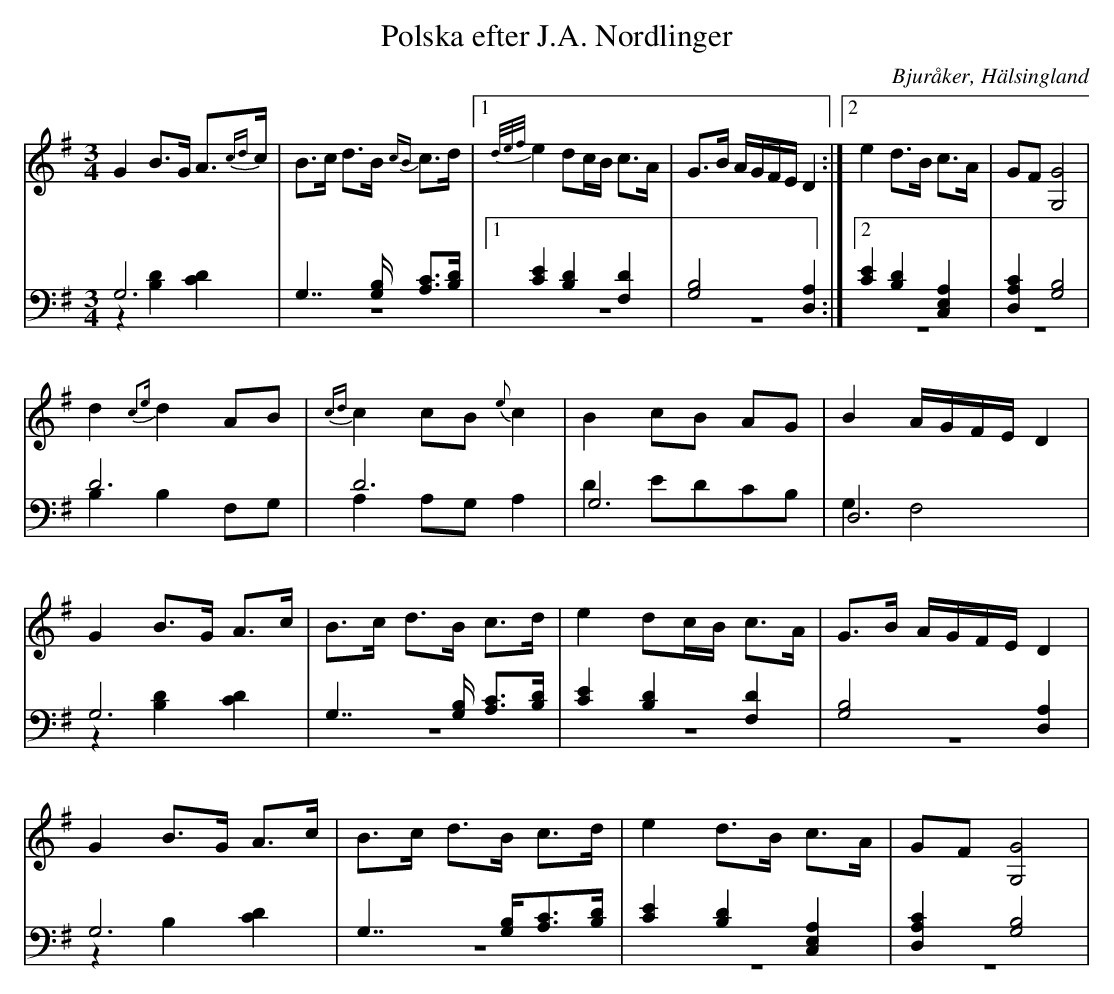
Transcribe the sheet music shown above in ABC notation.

X:1
T: Polska efter J.A. Nordlinger
O: Bjuråker, Hälsingland
M: 3/4
L: 1/8
K: G
V:1
V:2
V:3 merge
V:1
G2 B>G A>{cd2/3}c|B>c d>B {cB}c>d |1 {d/e/f/}e2 dc/B/ c>A| G>B A/G/F/E/ D2:|2 e2 d>B c>A|GF [G4G,4]  |
 d2 {c2e}d2 AB|{cd}c2 cB {e}c2|B2 cB AG|B2 A/G/F/E/ D2 |
G2 B>G A>c|B>c d>B c>d |e2 dc/B/ c>A|G>B A/G/F/E/ D2 |
G2 B>G A>c |B>c d>B c>d|e2 d>B c>A|GF [G,4G4] |
V:2 clef=bass
 G,6|G,7/2 [G,/B,/] [A,C]>[B,D]|1 [C2E2] [B,2D2] [F,2D2]| [G,4B,4] [D,2A,2]:|2 [C2E2] [B,2D2] [C,2E,2A,2]| [D,2A,2C2] [G,4B,4]|
D6 |D6 |G,6|D,6 |
G,6 | G,7/2 [G,/B,/] [A,C]>[B,D]| [C2E2] [B,2D2] [F,2D2]| [G,4B,4] [D,2A,2]|
G,6 |G,7/2 [G,/B,/][A,C]>[B,D]|[C2E2] [B,2D2] [C,2E,2A,2]|[D,2A,2C2] [G,4B,4] |
V:3 clef=bass
z2 [B,2D2] [C2D2]| z6|1 z6| z6:|2 z6|  z6|
B,2 B,2 F,G, |A,2 A,G, A,2 |D2 EDCB,|G,2 F,4 |
z2 [B,2D2] [C2D2]| z6 |z6 |z6|
z2 B,2 [C2D2] |z6|z6|z6|
